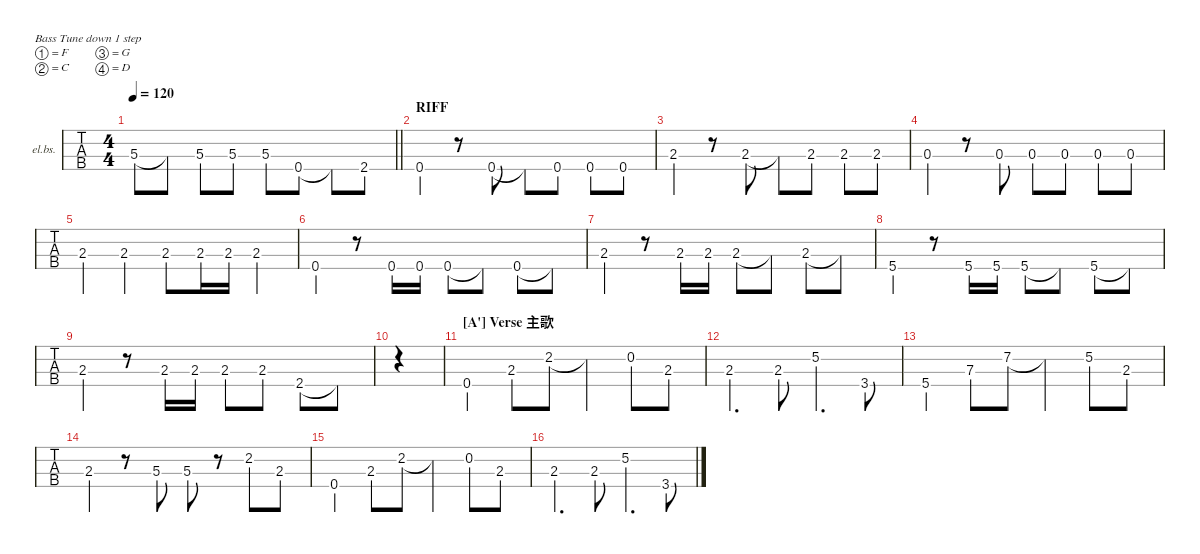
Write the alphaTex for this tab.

\defaultSystemsLayout 4
\hideDynamics
\bracketExtendMode nobrackets
\firstSystemTrackNameOrientation horizontal
\track ("Electric Bass" "el.bs.") {instrument electricbassfinger}
\staff {tabs}
\tuning (F2 C2 G1 D1)
\ts (4 4)
\tempo 120
\clef f4
\barLineRight lightlight
\ks dminor
5.3{acc forcenatural}.8{dy ff} 5.3{t acc forcenatural}.8 5.3{acc forcenatural}.8 5.3{acc forcenatural}.8 5.3{acc forcenatural}.8 0.4{acc forcenatural}.8 0.4{t acc forcenatural}.8 2.4{acc forcenatural}.8 |
\section ("" "RIFF")
0.4{acc forcenatural}.4 r.8 0.4{acc forcenatural}.8 0.4{t acc forcenatural}.8 0.4{acc forcenatural}.8 0.4{acc forcenatural}.8 0.4{acc forcenatural}.8 |
2.3{acc forcenatural}.4 r.8 2.3{acc forcenatural}.8 2.3{t acc forcenatural}.8 2.3{acc forcenatural}.8 2.3{acc forcenatural}.8 2.3{acc forcenatural}.8 |
0.3{acc forcenatural}.4 r.8 0.3{acc forcenatural}.8 0.3{acc forcenatural}.8 0.3{acc forcenatural}.8 0.3{acc forcenatural}.8 0.3{acc forcenatural}.8 |
2.3{acc forcenatural}.4 2.3{acc forcenatural}.4 2.3{acc forcenatural}.8 2.3{acc forcenatural}.16 2.3{acc forcenatural}.16 2.3{acc forcenatural}.4 |
0.4{acc forcenatural}.4 r.8 0.4{acc forcenatural}.16 0.4{acc forcenatural}.16 0.4{acc forcenatural}.8 0.4{t acc forcenatural}.8 0.4{acc forcenatural}.8 0.4{t acc forcenatural}.8 |
2.3{acc forcenatural}.4 r.8 2.3{acc forcenatural}.16 2.3{acc forcenatural}.16 2.3{acc forcenatural}.8 2.3{t acc forcenatural}.8 2.3{acc forcenatural}.8 2.3{t acc forcenatural}.8 |
5.4{acc forcenatural}.4 r.8 5.4{acc forcenatural}.16 5.4{acc forcenatural}.16 5.4{acc forcenatural}.8 5.4{t acc forcenatural}.8 5.4{acc forcenatural}.8 5.4{t acc forcenatural}.8 |
2.3{acc forcenatural}.4 r.8 2.3{acc forcenatural}.16 2.3{acc forcenatural}.16 2.3{acc forcenatural}.8 2.3{acc forcenatural}.8 2.4{acc forcenatural}.8 2.4{t acc forcenatural}.8 |
|
\section ("A'" "Verse 主歌")
0.4{acc forcenatural}.4 2.3{acc forcenatural}.8 2.2{acc forcenatural}.8 2.2{t acc forcenatural}.4 0.2{acc forcenatural}.8 2.3{acc forcenatural}.8 |
2.3{acc forcenatural}.4{d} 2.3{acc forcenatural}.8 5.2{acc forcenatural}.4{d} 3.4{acc forcenatural}.8 |
5.4{acc forcenatural}.4 7.3{acc forcenatural}.8 7.2{acc forcenatural}.8 7.2{t acc forcenatural}.4 5.2{acc forcenatural}.8 2.3{acc forcenatural}.8 |
2.3{acc forcenatural}.4 r.8 5.3{acc forcenatural}.8 5.3{acc forcenatural}.8 r.8 2.2{acc forcenatural}.8 2.3{acc forcenatural}.8 |
0.4{acc forcenatural}.4 2.3{acc forcenatural}.8 2.2{acc forcenatural}.8 2.2{t acc forcenatural}.4 0.2{acc forcenatural}.8 2.3{acc forcenatural}.8 |
2.3{acc forcenatural}.4{d} 2.3{acc forcenatural}.8 5.2{acc forcenatural}.4{d} 3.4{acc forcenatural}.8
